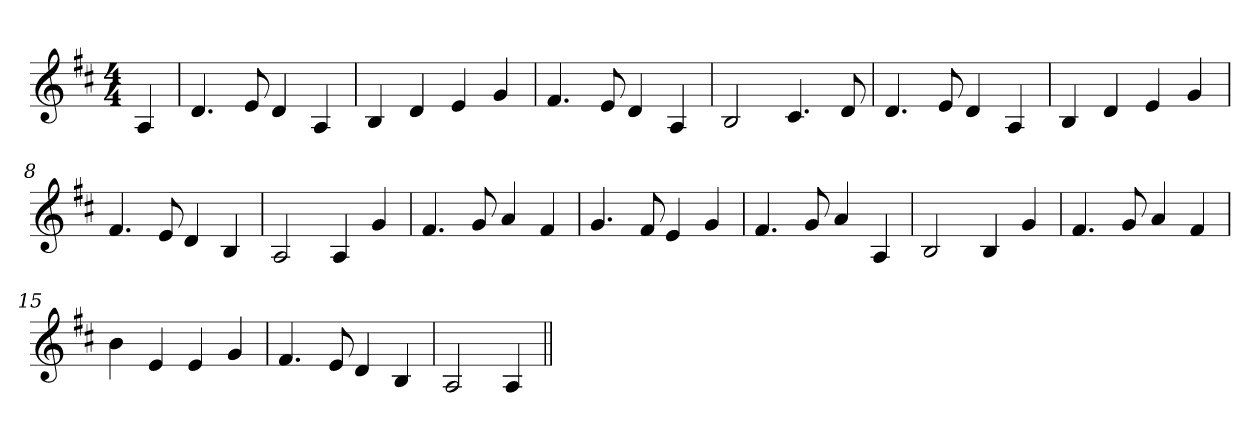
**kern
*part1
*staff1
*clefG2
*k[f#c#]
*D:
*M4/4
=1
4A/
=2
4.d/
8e/
4d/
4A/
=3
4B/
4d/
4e/
4g/
=4
4.f#/
8e/
4d/
4A/
=5
2B/
4.c#/
8d/
=6
4.d/
8e/
4d/
4A/
=7
4B/
4d/
4e/
4g/
=8
4.f#/
8e/
4d/
4B/
=9
2A/
4A/
4g/
!!LO:LB:g=z
=10
4.f#/
8g/
4a/
4f#/
=11
4.g/
8f#/
4e/
4g/
=12
4.f#/
8g/
4a/
4A/
=13
2B/
4B/
4g/
=14
4.f#/
8g/
4a/
4f#/
=15
4b\
4e/
4e/
4g/
=16
4.f#/
8e/
4d/
4B/
=17
2A/
4A/
=||
*-
